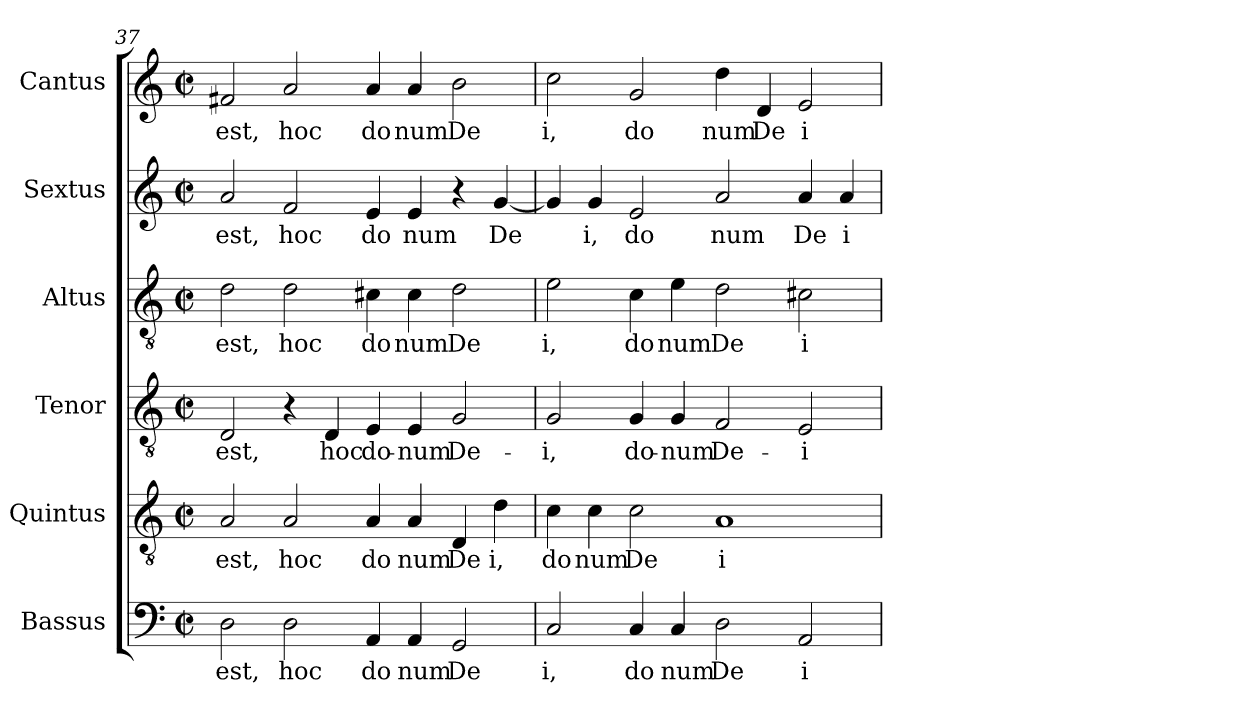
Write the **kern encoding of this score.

**kern	**text	**kern	**text	**kern	**text	**kern	**text	**kern	**text	**kern	**text
*part6	*part6	*part5	*part5	*part4	*part4	*part3	*part3	*part2	*part2	*part1	*part1
*staff6	*staff6	*staff5	*staff5	*staff4	*staff4	*staff3	*staff3	*staff2	*staff2	*staff1	*staff1
*I"Bassus	*	*I"Quintus	*	*I"Tenor	*	*I"Altus	*	*I"Sextus	*	*I"Cantus	*
!!LO:LB:g=z
*clefF4	*	*clefGv2	*	*clefGv2	*	*clefGv2	*	*clefG2	*	*clefG2	*
*M2/2	*	*M2/2	*	*M2/2	*	*M2/2	*	*M2/2	*	*M2/2	*
*met(c|)	*	*met(c|)	*	*met(c|)	*	*met(c|)	*	*met(c|)	*	*met(c|)	*
=37	=37	=37	=37	=37	=37	=37	=37	=37	=37	=37	=37
!	!LO:LY:b:cj	!	!LO:LY:b:cj	!	!LO:LY:b:cj	!	!LO:LY:b:cj	!	!LO:LY:b:cj	!	!LO:LY:b:cj
2D\	est,	2A/	est,	2D/	est,	2d\	est,	2a/	est,	2f#X/	est,
!	!LO:LY:b:cj	!	!LO:LY:b:cj	!	!	!	!LO:LY:b:cj	!	!LO:LY:b:cj	!	!LO:LY:b:cj
2D\	hoc	2A/	hoc	4r	.	2d\	hoc	2f/	hoc	2a/	hoc
!	!	!	!	!	!LO:LY:b:cj	!	!	!	!	!	!
.	.	.	.	4D/	hoc	.	.	.	.	.	.
!	!LO:LY:b:cj	!	!LO:LY:b:cj	!	!LO:LY:b:cj	!	!LO:LY:b:cj	!	!LO:LY:b:cj	!	!LO:LY:b:cj
4AA/	do	4A/	do	4E/	do-	4c#X\	do	4e/	do	4a/	do
!	!LO:LY:b:cj	!	!LO:LY:b:cj	!	!LO:LY:b:cj	!	!LO:LY:b:cj	!	!LO:LY:b:cj	!	!LO:LY:b:cj
4AA/	num	4A/	num	4E/	-num	4c#\	num	4e/	num	4a/	num
!	!LO:LY:b:cj	!	!LO:LY:b:cj	!	!LO:LY:b:cj	!	!LO:LY:b:cj	!	!	!	!LO:LY:b:cj
2GG/	De	4D/	De	2G/	De-	2d\	De	4r	.	2b\	De
!	!	!	!LO:LY:b:cj	!	!	!	!	!	!LO:LY:b	!	!
.	.	4d\	i,	.	.	.	.	[<4g/	De	.	.
=38	=38	=38	=38	=38	=38	=38	=38	=38	=38	=38	=38
!	!LO:LY:b:cj	!	!LO:LY:b:cj	!	!LO:LY:b:cj	!	!LO:LY:b:cj	!	!	!	!LO:LY:b:cj
2C/	i,	4c\	do	2G/	-i,	2e\	i,	4g/]	.	2cc\	i,
!	!	!	!LO:LY:b:cj	!	!	!	!	!	!LO:LY:b:cj	!	!
.	.	4c\	num	.	.	.	.	4g/	i,	.	.
!	!LO:LY:b:cj	!	!LO:LY:b:cj	!	!LO:LY:b:cj	!	!LO:LY:b:cj	!	!LO:LY:b:cj	!	!LO:LY:b:cj
4C/	do	2c\	De	4G/	do-	4c\	do	2e/	do	2g/	do
!	!LO:LY:b:cj	!	!	!	!LO:LY:b:cj	!	!LO:LY:b:cj	!	!	!	!
4C/	num	.	.	4G/	-num	4e\	num	.	.	.	.
!	!LO:LY:b:cj	!	!LO:LY:b:cj	!	!LO:LY:b:cj	!	!LO:LY:b:cj	!	!LO:LY:b:cj	!	!LO:LY:b:cj
2D\	De	1A	i	2F/	De-	2d\	De	2a/	num	4dd\	num
!	!	!	!	!	!	!	!	!	!	!	!LO:LY:b:cj
.	.	.	.	.	.	.	.	.	.	4d/	De
!	!LO:LY:b:cj	!	!	!	!LO:LY:b:cj	!	!LO:LY:b:cj	!	!LO:LY:b:cj	!	!LO:LY:b:cj
2AA/	i	.	.	2E/	-i	2c#X\	i	4a/	De	2e/	i
!	!	!	!	!	!	!	!	!	!LO:LY:b:cj	!	!
.	.	.	.	.	.	.	.	4a/	i	.	.
=	=	=	=	=	=	=	=	=	=	=	=
*-	*-	*-	*-	*-	*-	*-	*-	*-	*-	*-	*-
